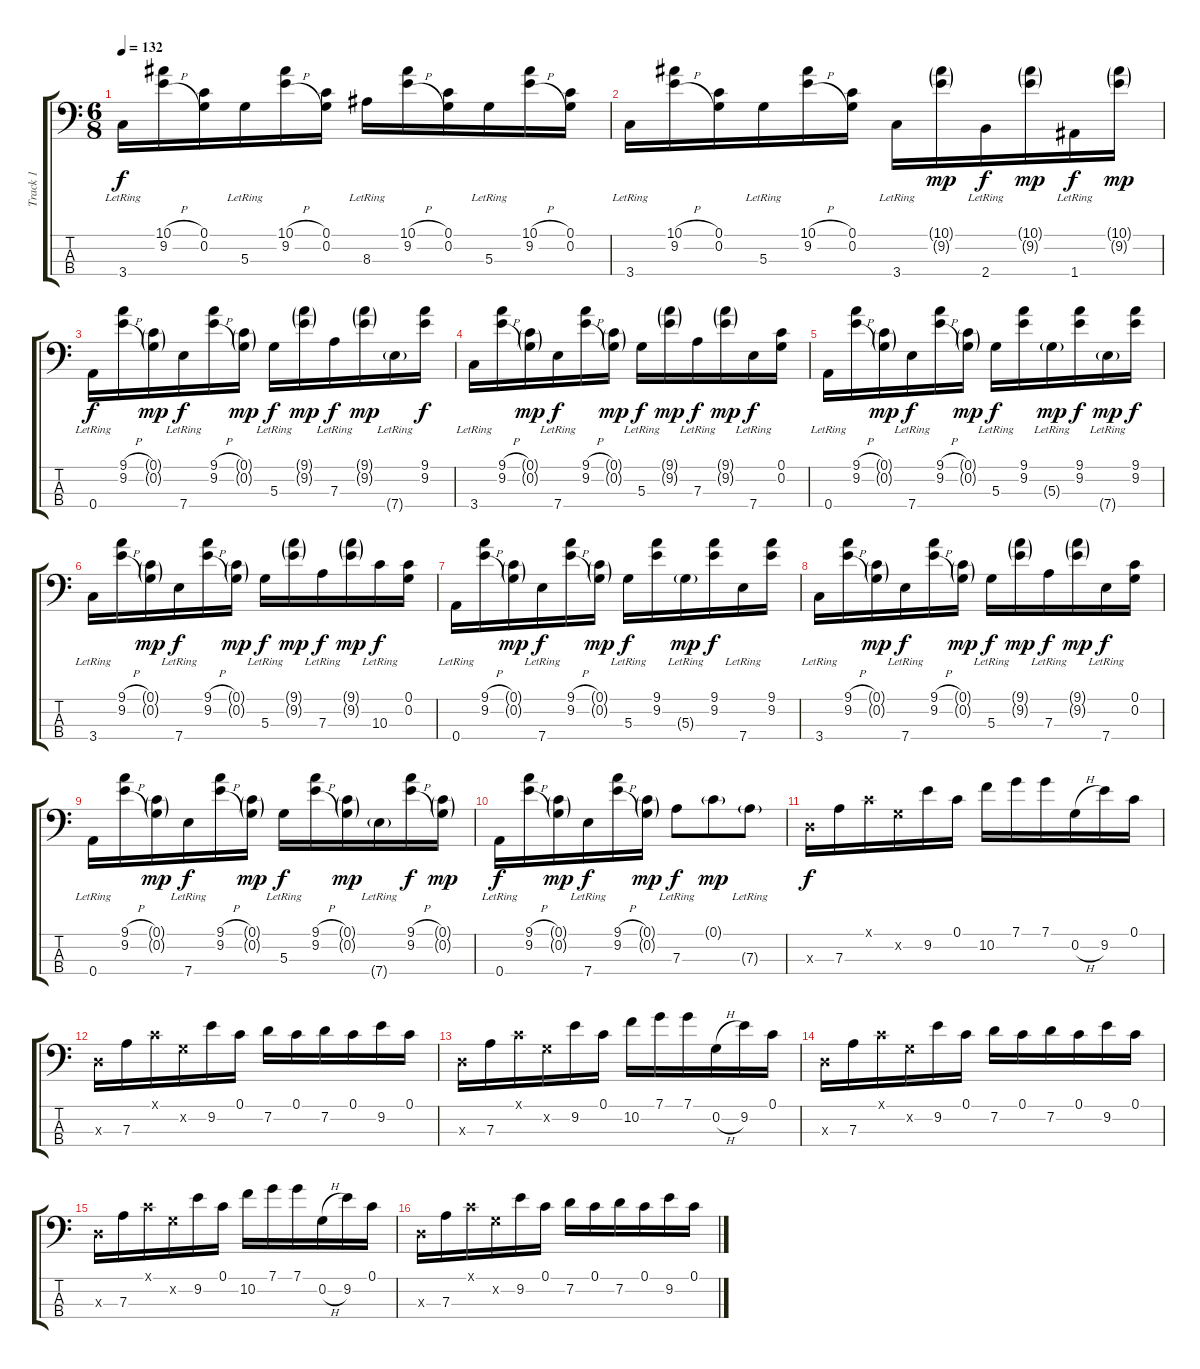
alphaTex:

\track ("Track 1" "Track 1") {instrument acousticguitarsteel}
\staff {score tabs}
\tuning (C3 G2 D2 A1) {hide}
\ts (6 8)
\tempo 132
\clef f4
\ks c
3.4{lr}.16{dy f} (10.1{h} 9.2{h}).16 (0.1 0.2).16 5.3{lr}.16 (10.1{h} 9.2{h}).16 (0.1 0.2).16 8.3{lr}.16 (10.1{h} 9.2{h}).16 (0.1 0.2).16 5.3{lr}.16 (10.1{h} 9.2{h}).16 (0.1 0.2).16 |
3.4{lr}.16 (10.1{h} 9.2{h}).16 (0.1 0.2).16 5.3{lr}.16 (10.1{h} 9.2{h}).16 (0.1 0.2).16 3.4{lr}.16 (10.1{g} 9.2{g}).16{dy mp} 2.4{lr}.16{dy f} (10.1{g} 9.2{g}).16{dy mp} 1.4{lr}.16{dy f} (10.1{g} 9.2{g}).16{dy mp} |
0.4{lr}.16{dy f} (9.1{h} 9.2{h}).16 (0.1{g} 0.2{g}).16{dy mp} 7.4{lr}.16{dy f} (9.1{h} 9.2{h}).16 (0.1{g} 0.2{g}).16{dy mp} 5.3{lr}.16{dy f} (9.1{g} 9.2{g}).16{dy mp} 7.3{lr}.16{dy f} (9.1{g} 9.2{g}).16{dy mp} 7.4{g lr}.16 (9.1 9.2).16{dy f} |
3.4{lr}.16 (9.1{h} 9.2{h}).16 (0.1{g} 0.2{g}).16{dy mp} 7.4{lr}.16{dy f} (9.1{h} 9.2{h}).16 (0.1{g} 0.2{g}).16{dy mp} 5.3{lr}.16{dy f} (9.1{g} 9.2{g}).16{dy mp} 7.3{lr}.16{dy f} (9.1{g} 9.2{g}).16{dy mp} 7.4{lr}.16{dy f} (0.1 0.2).16 |
0.4{lr}.16 (9.1{h} 9.2{h}).16 (0.1{g} 0.2{g}).16{dy mp} 7.4{lr}.16{dy f} (9.1{h} 9.2{h}).16 (0.1{g} 0.2{g}).16{dy mp} 5.3{lr}.16{dy f} (9.1 9.2).16 5.3{g lr}.16{dy mp} (9.1 9.2).16{dy f} 7.4{g lr}.16{dy mp} (9.1 9.2).16{dy f} |
3.4{lr}.16 (9.1{h} 9.2{h}).16 (0.1{g} 0.2{g}).16{dy mp} 7.4{lr}.16{dy f} (9.1{h} 9.2{h}).16 (0.1{g} 0.2{g}).16{dy mp} 5.3{lr}.16{dy f} (9.1{g} 9.2{g}).16{dy mp} 7.3{lr}.16{dy f} (9.1{g} 9.2{g}).16{dy mp} 10.3{lr}.16{dy f} (0.1 0.2).16 |
0.4{lr}.16 (9.1{h} 9.2{h}).16 (0.1{g} 0.2{g}).16{dy mp} 7.4{lr}.16{dy f} (9.1{h} 9.2{h}).16 (0.1{g} 0.2{g}).16{dy mp} 5.3{lr}.16{dy f} (9.1 9.2).16 5.3{g lr}.16{dy mp} (9.1 9.2).16{dy f} 7.4{lr}.16 (9.1 9.2).16 |
3.4{lr}.16 (9.1{h} 9.2{h}).16 (0.1{g} 0.2{g}).16{dy mp} 7.4{lr}.16{dy f} (9.1{h} 9.2{h}).16 (0.1{g} 0.2{g}).16{dy mp} 5.3{lr}.16{dy f} (9.1{g} 9.2{g}).16{dy mp} 7.3{lr}.16{dy f} (9.1{g} 9.2{g}).16{dy mp} 7.4{lr}.16{dy f} (0.1 0.2).16 |
0.4{lr}.16 (9.1{h} 9.2{h}).16 (0.1{g} 0.2{g}).16{dy mp} 7.4{lr}.16{dy f} (9.1{h} 9.2{h}).16 (0.1{g} 0.2{g}).16{dy mp} 5.3{lr}.16{dy f} (9.1{h} 9.2{h}).16 (0.1{g} 0.2{g}).16{dy mp} 7.4{g lr}.16 (9.1{h} 9.2{h}).16{dy f} (0.1{g} 0.2{g}).16{dy mp} |
0.4{lr}.16{dy f} (9.1{h} 9.2{h}).16 (0.1{g} 0.2{g}).16{dy mp} 7.4{lr}.16{dy f} (9.1{h} 9.2{h}).16 (0.1{g} 0.2{g}).16{dy mp} 7.3{lr}.8{dy f} 0.1{g}.8{dy mp} 7.3{g lr}.8 |
0.3{x}.16{dy f} 7.3.16 0.1{x}.16 0.2{x}.16 9.2.16 0.1.16 10.2.16 7.1.16 7.1.16 0.2{h}.16 9.2.16 0.1.16 |
0.3{x}.16 7.3.16 0.1{x}.16 0.2{x}.16 9.2.16 0.1.16 7.2.16 0.1.16 7.2.16 0.1.16 9.2.16 0.1.16 |
0.3{x}.16 7.3.16 0.1{x}.16 0.2{x}.16 9.2.16 0.1.16 10.2.16 7.1.16 7.1.16 0.2{h}.16 9.2.16 0.1.16 |
0.3{x}.16 7.3.16 0.1{x}.16 0.2{x}.16 9.2.16 0.1.16 7.2.16 0.1.16 7.2.16 0.1.16 9.2.16 0.1.16 |
0.3{x}.16 7.3.16 0.1{x}.16 0.2{x}.16 9.2.16 0.1.16 10.2.16 7.1.16 7.1.16 0.2{h}.16 9.2.16 0.1.16 |
0.3{x}.16 7.3.16 0.1{x}.16 0.2{x}.16 9.2.16 0.1.16 7.2.16 0.1.16 7.2.16 0.1.16 9.2.16 0.1.16
